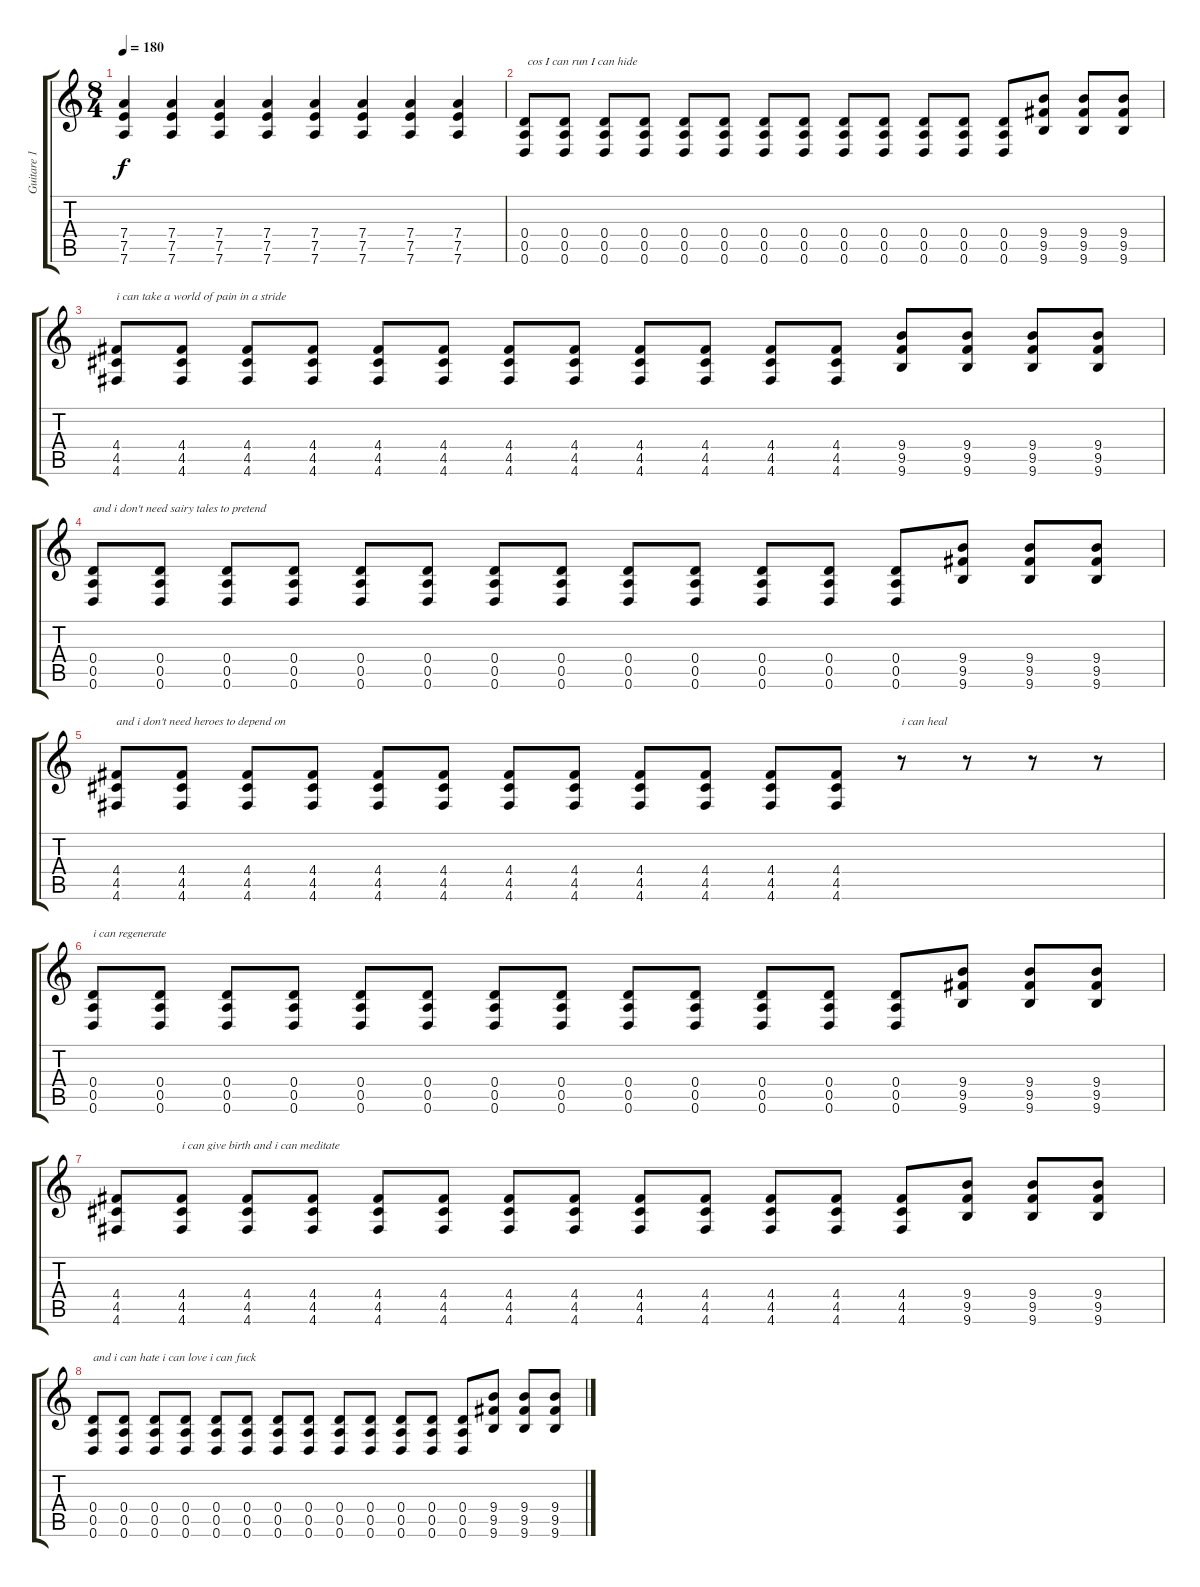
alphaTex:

\track ("Guitare 1" "Guitare 1") {instrument distortionguitar}
\staff {score tabs}
\tuning (E4 B3 G3 D3 A2 D2) {hide}
\ts (8 4)
\tempo 180
\clef g2
\ks c
(7.4 7.5 7.6).4{dy f} (7.4 7.5 7.6).4 (7.4 7.5 7.6).4 (7.4 7.5 7.6).4 (7.4 7.5 7.6).4 (7.4 7.5 7.6).4 (7.4 7.5 7.6).4 (7.4 7.5 7.6).4 |
(0.4 0.5 0.6).8{txt " cos I can run I can hide "} (0.4 0.5 0.6).8 (0.4 0.5 0.6).8 (0.4 0.5 0.6).8 (0.4 0.5 0.6).8 (0.4 0.5 0.6).8 (0.4 0.5 0.6).8 (0.4 0.5 0.6).8 (0.4 0.5 0.6).8 (0.4 0.5 0.6).8 (0.4 0.5 0.6).8 (0.4 0.5 0.6).8 (0.4 0.5 0.6).8 (9.4 9.5 9.6).8 (9.4 9.5 9.6).8 (9.4 9.5 9.6).8 |
(4.4 4.5 4.6).8{txt "i can take a world of pain in a stride"} (4.4 4.5 4.6).8 (4.4 4.5 4.6).8 (4.4 4.5 4.6).8 (4.4 4.5 4.6).8 (4.4 4.5 4.6).8 (4.4 4.5 4.6).8 (4.4 4.5 4.6).8 (4.4 4.5 4.6).8 (4.4 4.5 4.6).8 (4.4 4.5 4.6).8 (4.4 4.5 4.6).8 (9.4 9.5 9.6).8 (9.4 9.5 9.6).8 (9.4 9.5 9.6).8 (9.4 9.5 9.6).8 |
(0.4 0.5 0.6).8{txt "and i don't need sairy tales to pretend"} (0.4 0.5 0.6).8 (0.4 0.5 0.6).8 (0.4 0.5 0.6).8 (0.4 0.5 0.6).8 (0.4 0.5 0.6).8 (0.4 0.5 0.6).8 (0.4 0.5 0.6).8 (0.4 0.5 0.6).8 (0.4 0.5 0.6).8 (0.4 0.5 0.6).8 (0.4 0.5 0.6).8 (0.4 0.5 0.6).8 (9.4 9.5 9.6).8 (9.4 9.5 9.6).8 (9.4 9.5 9.6).8 |
(4.4 4.5 4.6).8{txt "and i don't need heroes to depend on"} (4.4 4.5 4.6).8 (4.4 4.5 4.6).8 (4.4 4.5 4.6).8 (4.4 4.5 4.6).8 (4.4 4.5 4.6).8 (4.4 4.5 4.6).8 (4.4 4.5 4.6).8 (4.4 4.5 4.6).8 (4.4 4.5 4.6).8 (4.4 4.5 4.6).8 (4.4 4.5 4.6).8 r.8{txt "i can heal"} r.8 r.8 r.8 |
(0.4 0.5 0.6).8{txt "i can regenerate"} (0.4 0.5 0.6).8 (0.4 0.5 0.6).8 (0.4 0.5 0.6).8 (0.4 0.5 0.6).8 (0.4 0.5 0.6).8 (0.4 0.5 0.6).8 (0.4 0.5 0.6).8 (0.4 0.5 0.6).8 (0.4 0.5 0.6).8 (0.4 0.5 0.6).8 (0.4 0.5 0.6).8 (0.4 0.5 0.6).8 (9.4 9.5 9.6).8 (9.4 9.5 9.6).8 (9.4 9.5 9.6).8 |
(4.4 4.5 4.6).8 (4.4 4.5 4.6).8{txt "i can give birth and i can meditate"} (4.4 4.5 4.6).8 (4.4 4.5 4.6).8 (4.4 4.5 4.6).8 (4.4 4.5 4.6).8 (4.4 4.5 4.6).8 (4.4 4.5 4.6).8 (4.4 4.5 4.6).8 (4.4 4.5 4.6).8 (4.4 4.5 4.6).8 (4.4 4.5 4.6).8 (4.4 4.5 4.6).8 (9.4 9.5 9.6).8 (9.4 9.5 9.6).8 (9.4 9.5 9.6).8 |
(0.4 0.5 0.6).8{txt "and i can hate i can love i can fuck"} (0.4 0.5 0.6).8 (0.4 0.5 0.6).8 (0.4 0.5 0.6).8 (0.4 0.5 0.6).8 (0.4 0.5 0.6).8 (0.4 0.5 0.6).8 (0.4 0.5 0.6).8 (0.4 0.5 0.6).8 (0.4 0.5 0.6).8 (0.4 0.5 0.6).8 (0.4 0.5 0.6).8 (0.4 0.5 0.6).8 (9.4 9.5 9.6).8 (9.4 9.5 9.6).8 (9.4 9.5 9.6).8
